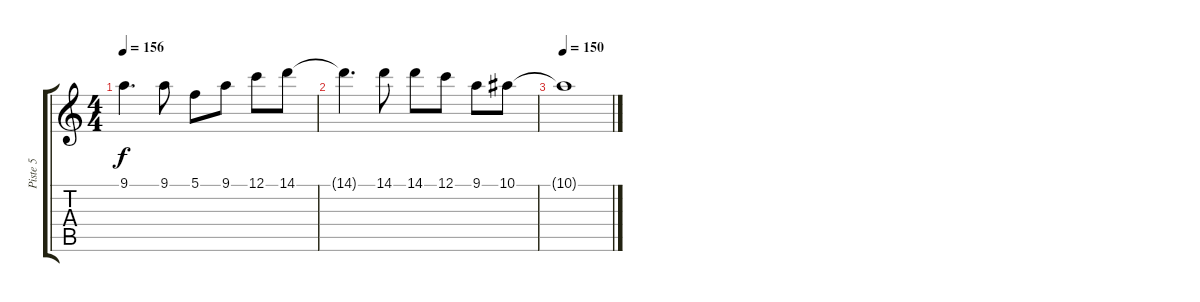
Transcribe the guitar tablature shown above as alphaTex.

\track ("Piste 5" "Piste 5") {instrument overdrivenguitar}
\staff {score tabs}
\tuning (C4 G3 Eb3 Bb2 F2 C2) {hide}
\ts (4 4)
\tempo 156
\clef g2
\ks c
9.1{t}.4{d dy f} 9.1.8 5.1.8 9.1.8 12.1.8 14.1.8 |
14.1{t}.4{d} 14.1.8 14.1.8 12.1.8 9.1.8 10.1.8 |
\tempo 150
10.1{t}.1
